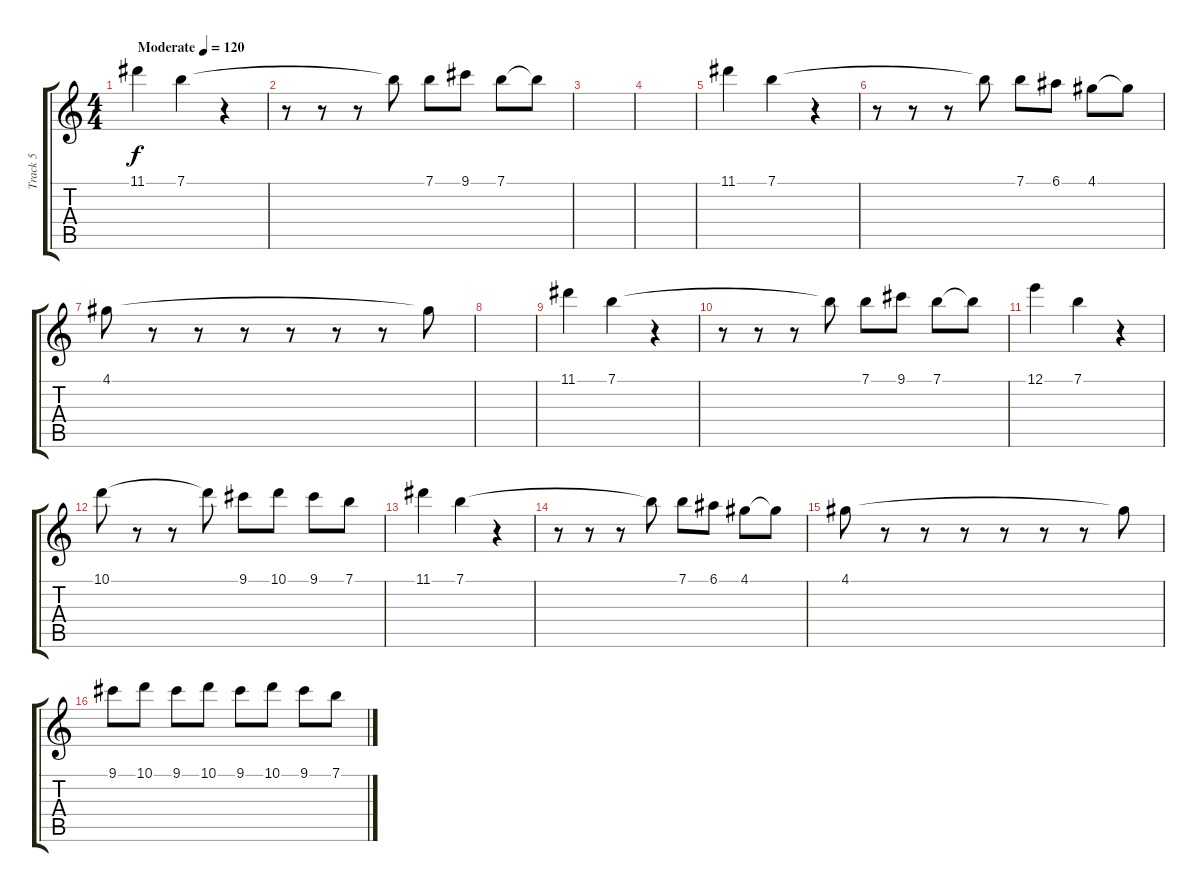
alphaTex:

\track ("Track 5" "Track 5") {instrument overdrivenguitar}
\staff {score tabs}
\tuning (E4 B3 G3 D3 A2 E2) {hide}
\ts (4 4)
\tempo (120 "Moderate")
\clef g2
\ks c
11.1.4{dy f instrument overdrivenguitar} 7.1.4 r.4 |
r.8 r.8 r.8 7.1{t}.8 7.1.8 9.1.8 7.1.8 7.1{t}.8 |
|
|
11.1.4 7.1.4 r.4 |
r.8 r.8 r.8 7.1{t}.8 7.1.8 6.1.8 4.1.8 4.1{t}.8 |
4.1.8 r.8 r.8 r.8 r.8 r.8 r.8 4.1{t}.8 |
|
11.1.4 7.1.4 r.4 |
r.8 r.8 r.8 7.1{t}.8 7.1.8 9.1.8 7.1.8 7.1{t}.8 |
12.1.4 7.1.4 r.4 |
10.1.8 r.8 r.8 10.1{t}.8 9.1.8 10.1.8 9.1.8 7.1.8 |
11.1.4 7.1.4 r.4 |
r.8 r.8 r.8 7.1{t}.8 7.1.8 6.1.8 4.1.8 4.1{t}.8 |
4.1.8 r.8 r.8 r.8 r.8 r.8 r.8 4.1{t}.8 |
9.1.8 10.1.8 9.1.8 10.1.8 9.1.8 10.1.8 9.1.8 7.1.8
